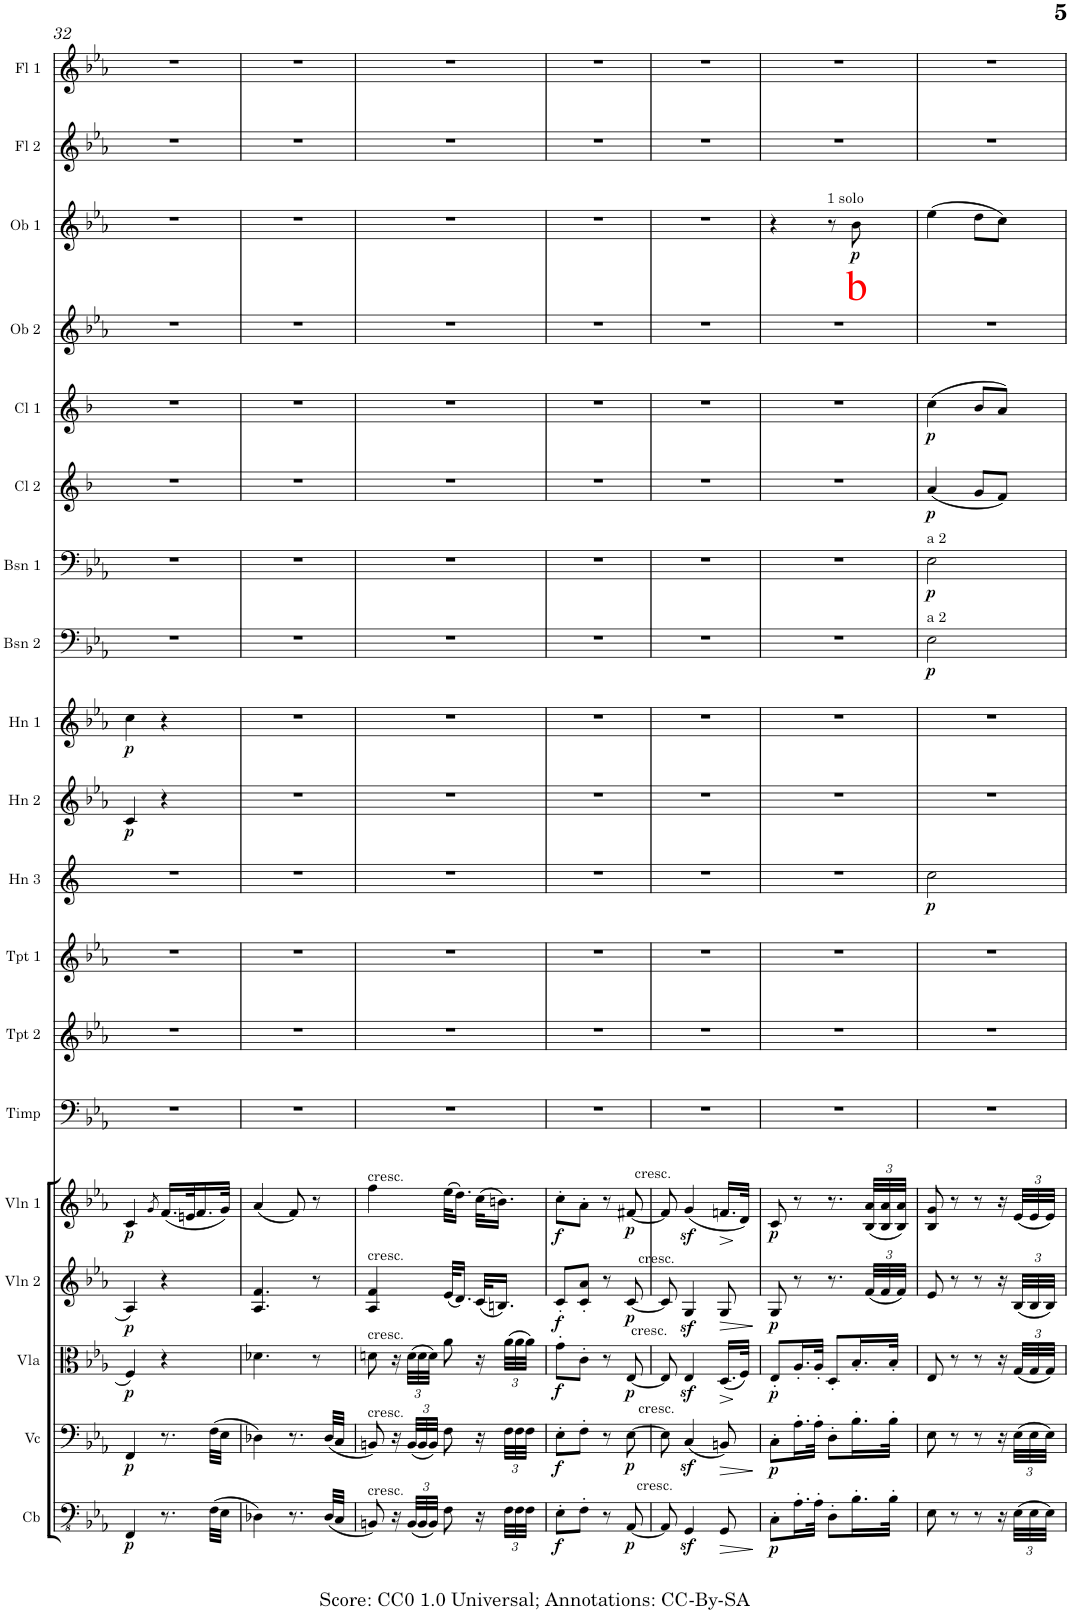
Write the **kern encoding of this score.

**kern	**dynam	**kern	**dynam	**kern	**dynam	**kern	**dynam	**kern	**dynam	**kern	**kern	**kern	**kern	**dynam	**kern	**dynam	**kern	**dynam	**kern	**dynam	**kern	**dynam	**kern	**dynam	**kern	**dynam	**kern	**kern	**text	**dynam	**kern	**kern
*part19	*part19	*part18	*part18	*part17	*part17	*part16	*part16	*part15	*part15	*part14	*part13	*part12	*part11	*part11	*part10	*part10	*part9	*part9	*part8	*part8	*part7	*part7	*part6	*part6	*part5	*part5	*part4	*part3	*part3	*part3	*part2	*part1
*staff19	*staff19	*staff18	*staff18	*staff17	*staff17	*staff16	*staff16	*staff15	*staff15	*staff14	*staff13	*staff12	*staff11	*staff11	*staff10	*staff10	*staff9	*staff9	*staff8	*staff8	*staff7	*staff7	*staff6	*staff6	*staff5	*staff5	*staff4	*staff3	*staff3	*staff3	*staff2	*staff1
*I"Contrabass	*	*I"Violoncello	*	*I"Viola	*	*I"Violin 2	*	*I"Violin 1	*	*I"Timpani	*I"C Trumpet 2	*I"C Trumpet 1	*I"Eb Horn 3	*	*I"C Horn 2	*	*I"C Horn 1	*	*I"Bassoon 2	*	*I"Bassoon 1	*	*I"Bb Clarinet 3	*	*I"Bb Clarinet 1	*	*I"Oboe 2	*I"Oboe 1	*	*	*I"Flute 2	*I"Flute 1
*I'Cb	*	*I'Vc	*	*I'Vla	*	*I'Vln 2	*	*I'Vln 1	*	*I'Timp	*I'Tpt 2	*I'Tpt 1	*I'Hn 3	*	*I'Hn 2	*	*I'Hn 1	*	*I'Bsn 2	*	*I'Bsn 1	*	*I'Cl 2	*	*I'Cl 1	*	*I'Ob 2	*I'Ob 1	*	*	*I'Fl 2	*I'Fl 1
!!LO:PB:g=z
*clefFv4	*	*clefF4	*	*clefC3	*	*clefG2	*	*clefG2	*	*clefF4	*clefG2	*clefG2	*clefG2	*	*clefG2	*	*clefG2	*	*clefF4	*	*clefF4	*	*clefG2	*	*clefG2	*	*clefG2	*clefG2	*	*	*clefG2	*clefG2
*	*	*	*	*	*	*	*	*	*	*	*	*	*Trd5c9	*	*Trd7c12	*	*Trd7c12	*	*	*	*	*	*Trd1c2	*	*Trd1c2	*	*	*	*	*	*	*
*k[b-e-a-]	*	*k[b-e-a-]	*	*k[b-e-a-]	*	*k[b-e-a-]	*	*k[b-e-a-]	*	*k[b-e-a-]	*k[b-e-a-]	*k[b-e-a-]	*k[]	*	*k[b-e-a-]	*	*k[b-e-a-]	*	*k[b-e-a-]	*	*k[b-e-a-]	*	*k[b-]	*	*k[b-]	*	*k[b-e-a-]	*k[b-e-a-]	*	*	*k[b-e-a-]	*k[b-e-a-]
*M2/4	*	*M2/4	*	*M2/4	*	*M2/4	*	*M2/4	*	*M2/4	*M2/4	*M2/4	*M2/4	*	*M2/4	*	*M2/4	*	*M2/4	*	*M2/4	*	*M2/4	*	*M2/4	*	*M2/4	*M2/4	*	*	*M2/4	*M2/4
=32	=32	=32	=32	=32	=32	=32	=32	=32	=32	=32	=32	=32	=32	=32	=32	=32	=32	=32	=32	=32	=32	=32	=32	=32	=32	=32	=32	=32	=32	=32	=32	=32
!	!LO:DY:b	!	!LO:DY:b	!	!LO:DY:b	!	!LO:DY:b	!	!LO:DY:b	!	!	!	!	!	!	!LO:DY:b	!	!LO:DY:b	!	!	!	!	!	!	!	!	!	!	!	!	!	!
4FFF/	p	4FF/	p	4F/	p	4A-/	p	4c/	p	2r	2r	2r	2r	.	4c/	p	4cc\	p	2r	.	2r	.	2r	.	2r	.	2r	2r	.	.	2r	2r
.	.	.	.	.	.	.	.	8qg/	.	.	.	.	.	.	.	.	.	.	.	.	.	.	.	.	.	.	.	.	.	.	.	.
8.r	.	8.r	.	4r	.	4r	.	(16.f/LL	.	.	.	.	.	.	4r	.	4r	.	.	.	.	.	.	.	.	.	.	.	.	.	.	.
.	.	.	.	.	.	.	.	32en/K	.	.	.	.	.	.	.	.	.	.	.	.	.	.	.	.	.	.	.	.	.	.	.	.
.	.	.	.	.	.	.	.	16.f/	.	.	.	.	.	.	.	.	.	.	.	.	.	.	.	.	.	.	.	.	.	.	.	.
(32FF\LLL	.	(32F\LLL	.	.	.	.	.	.	.	.	.	.	.	.	.	.	.	.	.	.	.	.	.	.	.	.	.	.	.	.	.	.
32EE-\JJJ	.	32E-\JJJ	.	.	.	.	.	32g/JJk)	.	.	.	.	.	.	.	.	.	.	.	.	.	.	.	.	.	.	.	.	.	.	.	.
=33	=33	=33	=33	=33	=33	=33	=33	=33	=33	=33	=33	=33	=33	=33	=33	=33	=33	=33	=33	=33	=33	=33	=33	=33	=33	=33	=33	=33	=33	=33	=33	=33
4DD-X\)	.	4D-X\)	.	4.d-X\	.	4.A-/ 4.f/	.	(4a-/	.	2r	2r	2r	2r	.	2r	.	2r	.	2r	.	2r	.	2r	.	2r	.	2r	2r	.	.	2r	2r
8.r	.	8.r	.	.	.	.	.	8f/)	.	.	.	.	.	.	.	.	.	.	.	.	.	.	.	.	.	.	.	.	.	.	.	.
.	.	.	.	8r	.	8r	.	8r	.	.	.	.	.	.	.	.	.	.	.	.	.	.	.	.	.	.	.	.	.	.	.	.
(32DD-/LLL	.	(32D-/LLL	.	.	.	.	.	.	.	.	.	.	.	.	.	.	.	.	.	.	.	.	.	.	.	.	.	.	.	.	.	.
32CC/JJJ	.	32C/JJJ	.	.	.	.	.	.	.	.	.	.	.	.	.	.	.	.	.	.	.	.	.	.	.	.	.	.	.	.	.	.
=34	=34	=34	=34	=34	=34	=34	=34	=34	=34	=34	=34	=34	=34	=34	=34	=34	=34	=34	=34	=34	=34	=34	=34	=34	=34	=34	=34	=34	=34	=34	=34	=34
!	!	!	!	!	!	!	!	!LO:TX:a:t=cresc.	!	!	!	!	!	!	!	!	!	!	!	!	!	!	!	!	!	!	!	!	!	!	!	!
!	!	!	!	!	!	!LO:TX:a:t=cresc.	!	!	!	!	!	!	!	!	!	!	!	!	!	!	!	!	!	!	!	!	!	!	!	!	!	!
!	!	!	!	!LO:TX:a:t=cresc.	!	!	!	!	!	!	!	!	!	!	!	!	!	!	!	!	!	!	!	!	!	!	!	!	!	!	!	!
!	!	!LO:TX:a:t=cresc.	!	!	!	!	!	!	!	!	!	!	!	!	!	!	!	!	!	!	!	!	!	!	!	!	!	!	!	!	!	!
!LO:TX:a:t=cresc.	!	!	!	!	!	!	!	!	!	!	!	!	!	!	!	!	!	!	!	!	!	!	!	!	!	!	!	!	!	!	!	!
8BBBn/)	.	8BBn/)	.	8dn\	.	4A-/ 4f/	.	4ff\	.	2r	2r	2r	2r	.	2r	.	2r	.	2r	.	2r	.	2r	.	2r	.	2r	2r	.	.	2r	2r
16r	.	16r	.	16r	.	.	.	.	.	.	.	.	.	.	.	.	.	.	.	.	.	.	.	.	.	.	.	.	.	.	.	.
*Xbrackettup	*	*Xbrackettup	*	*Xbrackettup	*	*	*	*	*	*	*	*	*	*	*	*	*	*	*	*	*	*	*	*	*	*	*	*	*	*	*	*
(48BBB/LLL	.	(48BB/LLL	.	(48d\LLL	.	.	.	.	.	.	.	.	.	.	.	.	.	.	.	.	.	.	.	.	.	.	.	.	.	.	.	.
48BBB/	.	48BB/	.	48d\	.	.	.	.	.	.	.	.	.	.	.	.	.	.	.	.	.	.	.	.	.	.	.	.	.	.	.	.
48BBB/JJJ)	.	48BB/JJJ)	.	48d\JJJ)	.	.	.	.	.	.	.	.	.	.	.	.	.	.	.	.	.	.	.	.	.	.	.	.	.	.	.	.
8FF\	.	8F\	.	8a-\	.	(32e-/KLL	.	(32ee-\KLL	.	.	.	.	.	.	.	.	.	.	.	.	.	.	.	.	.	.	.	.	.	.	.	.
.	.	.	.	.	.	16.d/JJ)	.	16.dd\JJ)	.	.	.	.	.	.	.	.	.	.	.	.	.	.	.	.	.	.	.	.	.	.	.	.
16r	.	16r	.	16r	.	(32c/KLL	.	(32cc\KLL	.	.	.	.	.	.	.	.	.	.	.	.	.	.	.	.	.	.	.	.	.	.	.	.
.	.	.	.	.	.	16.Bn/JJ)	.	16.bn\JJ)	.	.	.	.	.	.	.	.	.	.	.	.	.	.	.	.	.	.	.	.	.	.	.	.
48FF\LLL	.	48F\LLL	.	(48a-\LLL	.	.	.	.	.	.	.	.	.	.	.	.	.	.	.	.	.	.	.	.	.	.	.	.	.	.	.	.
48FF\	.	48F\	.	48a-\	.	.	.	.	.	.	.	.	.	.	.	.	.	.	.	.	.	.	.	.	.	.	.	.	.	.	.	.
48FF\JJJ	.	48F\JJJ	.	48a-\JJJ)	.	.	.	.	.	.	.	.	.	.	.	.	.	.	.	.	.	.	.	.	.	.	.	.	.	.	.	.
=35	=35	=35	=35	=35	=35	=35	=35	=35	=35	=35	=35	=35	=35	=35	=35	=35	=35	=35	=35	=35	=35	=35	=35	=35	=35	=35	=35	=35	=35	=35	=35	=35
!	!LO:DY:b	!	!LO:DY:b	!	!LO:DY:b	!	!LO:DY:b	!	!LO:DY:b	!	!	!	!	!	!	!	!	!	!	!	!	!	!	!	!	!	!	!	!	!	!	!
8EE-'\L	f	8E-'\L	f	8g'\L	f	8c'/L	f	8cc'\L	f	2r	2r	2r	2r	.	2r	.	2r	.	2r	.	2r	.	2r	.	2r	.	2r	2r	.	.	2r	2r
8FF'\J	.	8F'\J	.	8c'\J	.	8c/' 8a-/'J	.	8a-'\J	.	.	.	.	.	.	.	.	.	.	.	.	.	.	.	.	.	.	.	.	.	.	.	.
8r	.	8r	.	8r	.	8r	.	8r	.	.	.	.	.	.	.	.	.	.	.	.	.	.	.	.	.	.	.	.	.	.	.	.
!	!LO:DY:b	!	!LO:DY:b	!	!LO:DY:b	!	!LO:DY:b	!	!LO:DY:b	!	!	!	!	!	!	!	!	!	!	!	!	!	!	!	!	!	!	!	!	!	!	!
[8AAA-/	p	[8E-\	p	[8E-/	p	[8c/	p	[8f#X/	p	.	.	.	.	.	.	.	.	.	.	.	.	.	.	.	.	.	.	.	.	.	.	.
=36	=36	=36	=36	=36	=36	=36	=36	=36	=36	=36	=36	=36	=36	=36	=36	=36	=36	=36	=36	=36	=36	=36	=36	=36	=36	=36	=36	=36	=36	=36	=36	=36
!	!	!	!	!	!	!	!	!LO:TX:a:t=cresc.	!	!	!	!	!	!	!	!	!	!	!	!	!	!	!	!	!	!	!	!	!	!	!	!
!	!	!	!	!	!	!LO:TX:a:t=cresc.	!	!	!	!	!	!	!	!	!	!	!	!	!	!	!	!	!	!	!	!	!	!	!	!	!	!
!	!	!	!	!LO:TX:a:t=cresc.	!	!	!	!	!	!	!	!	!	!	!	!	!	!	!	!	!	!	!	!	!	!	!	!	!	!	!	!
!	!	!LO:TX:a:t=cresc.	!	!	!	!	!	!	!	!	!	!	!	!	!	!	!	!	!	!	!	!	!	!	!	!	!	!	!	!	!	!
!LO:TX:a:t=cresc.	!	!	!	!	!	!	!	!	!	!	!	!	!	!	!	!	!	!	!	!	!	!	!	!	!	!	!	!	!	!	!	!
8AAA-/]	.	8E-\]	.	8E-/]	.	8c/]	.	8f#/]	.	2r	2r	2r	2r	.	2r	.	2r	.	2r	.	2r	.	2r	.	2r	.	2r	2r	.	.	2r	2r
4GGGz</	.	(4Cz</	.	4E-z</	.	4Gz</	.	(4gz</	.	.	.	.	.	.	.	.	.	.	.	.	.	.	.	.	.	.	.	.	.	.	.	.
!	!LO:HP:b	!	!LO:HP:b	!	!LO:HP:b	!	!LO:HP:b	!	!LO:HP:b	!	!	!	!	!	!	!	!	!	!	!	!	!	!	!	!	!	!	!	!	!	!	!
8GGG/	>	8BBn/)	>	(16.D/LL	>	8G/	>	16.fn/LL	>	.	.	.	.	.	.	.	.	.	.	.	.	.	.	.	.	.	.	.	.	.	.	.
.	.	.	.	32F/JJk)	]	.	.	32d/JJk)	]	.	.	.	.	.	.	.	.	.	.	.	.	.	.	.	.	.	.	.	.	.	.	.
.	]	.	]	.	.	.	]	.	.	.	.	.	.	.	.	.	.	.	.	.	.	.	.	.	.	.	.	.	.	.	.	.
=37	=37	=37	=37	=37	=37	=37	=37	=37	=37	=37	=37	=37	=37	=37	=37	=37	=37	=37	=37	=37	=37	=37	=37	=37	=37	=37	=37	=37	=37	=37	=37	=37
!	!LO:DY:b	!	!LO:DY:b	!	!LO:DY:b	!	!LO:DY:b	!	!LO:DY:b	!	!	!	!	!	!	!	!	!	!	!	!	!	!	!	!	!	!	!	!	!	!	!
8CC'\L	p	8C'\L	p	8E-'/L	p	8G/	p	8c/	p	2r	2r	2r	2r	.	2r	.	2r	.	2r	.	2r	.	2r	.	2r	.	2r	4r	.	.	2r	2r
16.AA-'\L	.	16.A-'\L	.	16.A-'/L	.	8r	.	8r	.	.	.	.	.	.	.	.	.	.	.	.	.	.	.	.	.	.	.	.	.	.	.	.
32AA-'\JJk	.	32A-'\JJk	.	32A-'/JJk	.	.	.	.	.	.	.	.	.	.	.	.	.	.	.	.	.	.	.	.	.	.	.	.	.	.	.	.
!	!	!	!	!	!	!	!	!	!	!	!	!	!	!	!	!	!	!	!	!	!	!	!	!	!	!	!	!LO:TX:a:t=1 solo	!	!	!	!
8DD'\L	.	8D'\L	.	8D'/L	.	8.r	.	8.r	.	.	.	.	.	.	.	.	.	.	.	.	.	.	.	.	.	.	.	8r	.	.	.	.
!	!	!	!	!	!	!	!	!	!	!	!	!	!	!	!	!	!	!	!	!	!	!	!	!	!	!	!	!	!LO:LY:b:color=#FF0000	!LO:DY:b	!	!
16.BB-'\L	.	16.B-'\L	.	16.B-'/L	.	.	.	.	.	.	.	.	.	.	.	.	.	.	.	.	.	.	.	.	.	.	.	8b-\	b	p	.	.
*	*	*	*	*	*	*Xbrackettup	*	*Xbrackettup	*	*	*	*	*	*	*	*	*	*	*	*	*	*	*	*	*	*	*	*	*	*	*	*
.	.	.	.	.	.	(48f/LLL	.	(48B-/ 48a-/LLL	.	.	.	.	.	.	.	.	.	.	.	.	.	.	.	.	.	.	.	.	.	.	.	.
.	.	.	.	.	.	48f/	.	48B-/ 48a-/	.	.	.	.	.	.	.	.	.	.	.	.	.	.	.	.	.	.	.	.	.	.	.	.
32BB-'\JJk	.	32B-'\JJk	.	32B-'/JJk	.	.	.	.	.	.	.	.	.	.	.	.	.	.	.	.	.	.	.	.	.	.	.	.	.	.	.	.
.	.	.	.	.	.	48f/JJJ)	.	48B-/ 48a-/JJJ)	.	.	.	.	.	.	.	.	.	.	.	.	.	.	.	.	.	.	.	.	.	.	.	.
=38	=38	=38	=38	=38	=38	=38	=38	=38	=38	=38	=38	=38	=38	=38	=38	=38	=38	=38	=38	=38	=38	=38	=38	=38	=38	=38	=38	=38	=38	=38	=38	=38
!	!	!	!	!	!	!	!	!	!	!	!	!	!	!	!	!	!	!	!	!	!LO:TX:a:t=a 2	!	!	!	!	!	!	!	!	!	!	!
!	!	!	!	!	!	!	!	!	!	!	!	!	!	!	!	!	!	!	!LO:TX:a:t=a 2	!	!	!	!	!	!	!	!	!	!	!	!	!
!	!	!	!	!	!	!	!	!	!	!	!	!	!	!LO:DY:b	!	!	!	!	!	!LO:DY:b	!	!LO:DY:b	!	!LO:DY:b	!	!LO:DY:b	!	!	!	!	!	!
8EE-\	.	8E-\	.	8E-/	.	8e-/	.	8B-/ 8g/	.	2r	2r	2r	2cc\	p	2r	.	2r	.	2E-\	p	2E-\	p	(4a/	p	(4cc\	p	2r	(4ee-\	.	.	2r	2r
8r	.	8r	.	8r	.	8r	.	8r	.	.	.	.	.	.	.	.	.	.	.	.	.	.	.	.	.	.	.	.	.	.	.	.
8r	.	8r	.	8r	.	8r	.	8r	.	.	.	.	.	.	.	.	.	.	.	.	.	.	8g/L	.	8b-/L	.	.	8dd\L	.	.	.	.
16r	.	16r	.	16r	.	16r	.	16r	.	.	.	.	.	.	.	.	.	.	.	.	.	.	8f/J)	.	8a/J)	.	.	8cc\J)	.	.	.	.
(48EE-\LLL	.	(48E-\LLL	.	(48G/LLL	.	(48B-/LLL	.	(48e-/LLL	.	.	.	.	.	.	.	.	.	.	.	.	.	.	.	.	.	.	.	.	.	.	.	.
48EE-\	.	48E-\	.	48G/	.	48B-/	.	48e-/	.	.	.	.	.	.	.	.	.	.	.	.	.	.	.	.	.	.	.	.	.	.	.	.
48EE-\JJJ)	.	48E-\JJJ)	.	48G/JJJ)	.	48B-/JJJ)	.	48e-/JJJ)	.	.	.	.	.	.	.	.	.	.	.	.	.	.	.	.	.	.	.	.	.	.	.	.
=	=	=	=	=	=	=	=	=	=	=	=	=	=	=	=	=	=	=	=	=	=	=	=	=	=	=	=	=	=	=	=	=
*-	*-	*-	*-	*-	*-	*-	*-	*-	*-	*-	*-	*-	*-	*-	*-	*-	*-	*-	*-	*-	*-	*-	*-	*-	*-	*-	*-	*-	*-	*-	*-	*-
